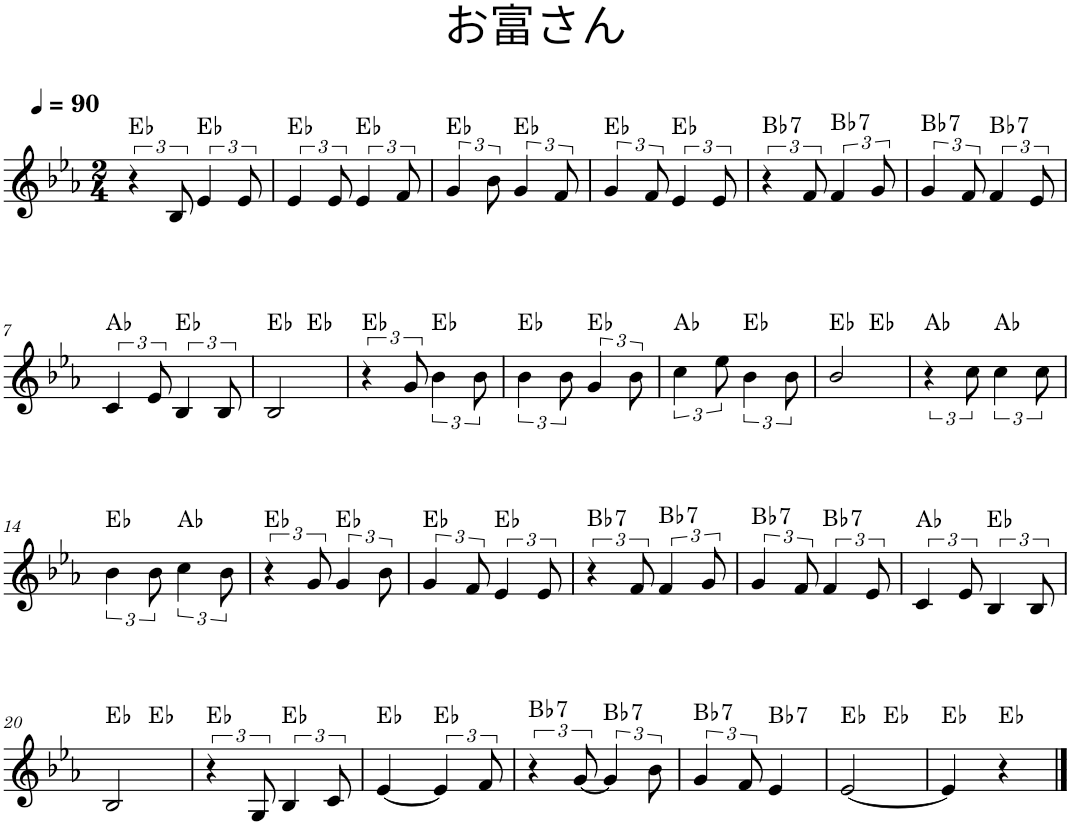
**kern	**harte
*part1	*part1
*staff1	*
*I"Piano	*
*I'Pno.	*
*clefG2	*
*k[b-e-a-]	*
*M2/4	*
*MM90	*
=1	=1
6r	Eb:maj
12B-/	.
6e-/	Eb:maj
12e-/	.
=2	=2
6e-/	Eb:maj
12e-/	.
6e-/	Eb:maj
12f/	.
=3	=3
6g/	Eb:maj
12b-\	.
6g/	Eb:maj
12f/	.
=4	=4
6g/	Eb:maj
12f/	.
6e-/	Eb:maj
12e-/	.
=5	=5
!	!LO:H:kt=7
6r	Bb:7
12f/	.
!	!LO:H:kt=7
6f/	Bb:7
12g/	.
=6	=6
!	!LO:H:kt=7
6g/	Bb:7
12f/	.
!	!LO:H:kt=7
6f/	Bb:7
12e-/	.
!!LO:LB:g=z
=7	=7
6c/	Ab:maj
12e-/	.
6B-/	Eb:maj
12B-/	.
=8	=8
*^	*
2B-/	4ryy	Eb:maj
.	4ryy	Eb:maj
*v	*v	*
=9	=9
6r	Eb:maj
12g/	.
6b-\	Eb:maj
12b-\	.
=10	=10
6b-\	Eb:maj
12b-\	.
6g/	Eb:maj
12b-\	.
=11	=11
6cc\	Ab:maj
12ee-\	.
6b-\	Eb:maj
12b-\	.
=12	=12
*^	*
2b-/	4ryy	Eb:maj
.	4ryy	Eb:maj
*v	*v	*
=13	=13
6r	Ab:maj
12cc\	.
6cc\	Ab:maj
12cc\	.
!!LO:LB:g=z
=14	=14
6b-\	Eb:maj
12b-\	.
6cc\	Ab:maj
12b-\	.
=15	=15
6r	Eb:maj
12g/	.
6g/	Eb:maj
12b-\	.
=16	=16
6g/	Eb:maj
12f/	.
6e-/	Eb:maj
12e-/	.
=17	=17
!	!LO:H:kt=7
6r	Bb:7
12f/	.
!	!LO:H:kt=7
6f/	Bb:7
12g/	.
=18	=18
!	!LO:H:kt=7
6g/	Bb:7
12f/	.
!	!LO:H:kt=7
6f/	Bb:7
12e-/	.
=19	=19
6c/	Ab:maj
12e-/	.
6B-/	Eb:maj
12B-/	.
!!LO:LB:g=z
=20	=20
*^	*
2B-/	4ryy	Eb:maj
.	4ryy	Eb:maj
*v	*v	*
=21	=21
6r	Eb:maj
12G/	.
6B-/	Eb:maj
12c/	.
=22	=22
[4e-/	Eb:maj
6e-/]	Eb:maj
12f/	.
=23	=23
!	!LO:H:kt=7
6r	Bb:7
[12g/	.
!	!LO:H:kt=7
6g/]	Bb:7
12b-\	.
=24	=24
!	!LO:H:kt=7
6g/	Bb:7
12f/	.
!	!LO:H:kt=7
4e-/	Bb:7
=25	=25
*^	*
[<2e-/	4ryy	Eb:maj
.	4ryy	Eb:maj
*v	*v	*
=26	=26
4e-/]	Eb:maj
4r	Eb:maj
==	==
*-	*-
